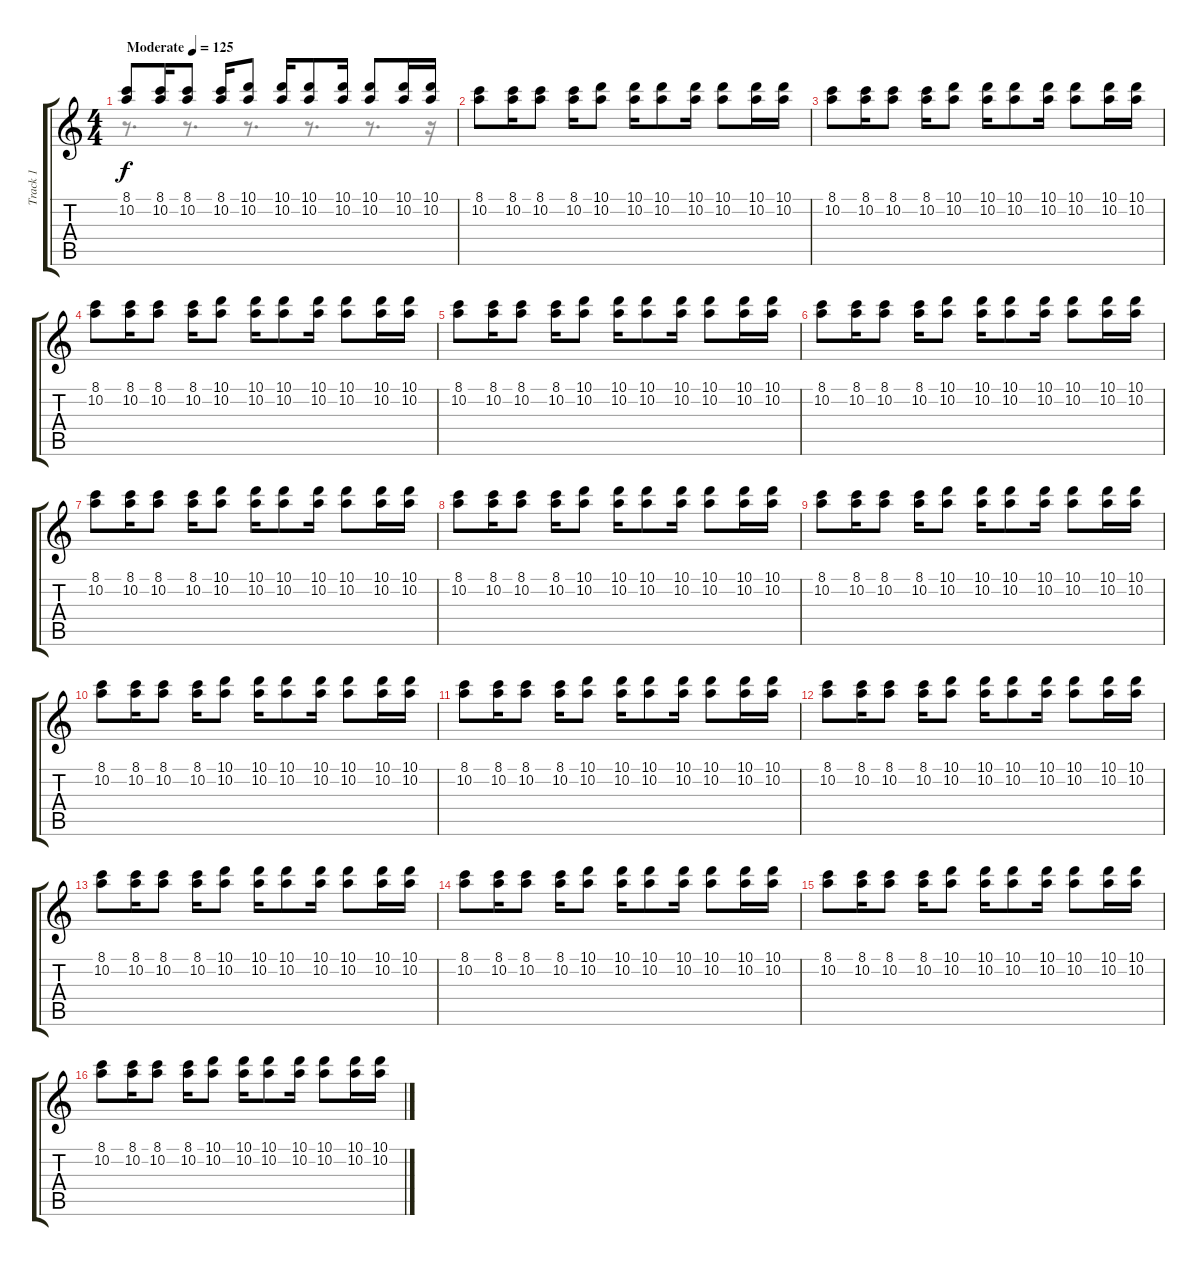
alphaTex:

\track ("Track 1" "Track 1") {instrument distortionguitar}
\staff {score tabs}
\tuning (E4 B3 G3 D3 A2 D2) {hide}
\voice
\ts (4 4)
\tempo (125 "Moderate")
\clef g2
\ks c
(8.1 10.2).8{dy f instrument distortionguitar} (8.1 10.2).16 (8.1 10.2).8 (8.1 10.2).16 (10.1 10.2).8 (10.1 10.2).16 (10.1 10.2).8 (10.1 10.2).16 (10.1 10.2).8 (10.1 10.2).16 (10.1 10.2).16 |
(8.1 10.2).8 (8.1 10.2).16 (8.1 10.2).8 (8.1 10.2).16 (10.1 10.2).8 (10.1 10.2).16 (10.1 10.2).8 (10.1 10.2).16 (10.1 10.2).8 (10.1 10.2).16 (10.1 10.2).16 |
(8.1 10.2).8 (8.1 10.2).16 (8.1 10.2).8 (8.1 10.2).16 (10.1 10.2).8 (10.1 10.2).16 (10.1 10.2).8 (10.1 10.2).16 (10.1 10.2).8 (10.1 10.2).16 (10.1 10.2).16 |
(8.1 10.2).8 (8.1 10.2).16 (8.1 10.2).8 (8.1 10.2).16 (10.1 10.2).8 (10.1 10.2).16 (10.1 10.2).8 (10.1 10.2).16 (10.1 10.2).8 (10.1 10.2).16 (10.1 10.2).16 |
(8.1 10.2).8 (8.1 10.2).16 (8.1 10.2).8 (8.1 10.2).16 (10.1 10.2).8 (10.1 10.2).16 (10.1 10.2).8 (10.1 10.2).16 (10.1 10.2).8 (10.1 10.2).16 (10.1 10.2).16 |
(8.1 10.2).8 (8.1 10.2).16 (8.1 10.2).8 (8.1 10.2).16 (10.1 10.2).8 (10.1 10.2).16 (10.1 10.2).8 (10.1 10.2).16 (10.1 10.2).8 (10.1 10.2).16 (10.1 10.2).16 |
(8.1 10.2).8 (8.1 10.2).16 (8.1 10.2).8 (8.1 10.2).16 (10.1 10.2).8 (10.1 10.2).16 (10.1 10.2).8 (10.1 10.2).16 (10.1 10.2).8 (10.1 10.2).16 (10.1 10.2).16 |
(8.1 10.2).8 (8.1 10.2).16 (8.1 10.2).8 (8.1 10.2).16 (10.1 10.2).8 (10.1 10.2).16 (10.1 10.2).8 (10.1 10.2).16 (10.1 10.2).8 (10.1 10.2).16 (10.1 10.2).16 |
(8.1 10.2).8 (8.1 10.2).16 (8.1 10.2).8 (8.1 10.2).16 (10.1 10.2).8 (10.1 10.2).16 (10.1 10.2).8 (10.1 10.2).16 (10.1 10.2).8 (10.1 10.2).16 (10.1 10.2).16 |
(8.1 10.2).8 (8.1 10.2).16 (8.1 10.2).8 (8.1 10.2).16 (10.1 10.2).8 (10.1 10.2).16 (10.1 10.2).8 (10.1 10.2).16 (10.1 10.2).8 (10.1 10.2).16 (10.1 10.2).16 |
(8.1 10.2).8 (8.1 10.2).16 (8.1 10.2).8 (8.1 10.2).16 (10.1 10.2).8 (10.1 10.2).16 (10.1 10.2).8 (10.1 10.2).16 (10.1 10.2).8 (10.1 10.2).16 (10.1 10.2).16 |
(8.1 10.2).8 (8.1 10.2).16 (8.1 10.2).8 (8.1 10.2).16 (10.1 10.2).8 (10.1 10.2).16 (10.1 10.2).8 (10.1 10.2).16 (10.1 10.2).8 (10.1 10.2).16 (10.1 10.2).16 |
(8.1 10.2).8 (8.1 10.2).16 (8.1 10.2).8 (8.1 10.2).16 (10.1 10.2).8 (10.1 10.2).16 (10.1 10.2).8 (10.1 10.2).16 (10.1 10.2).8 (10.1 10.2).16 (10.1 10.2).16 |
(8.1 10.2).8 (8.1 10.2).16 (8.1 10.2).8 (8.1 10.2).16 (10.1 10.2).8 (10.1 10.2).16 (10.1 10.2).8 (10.1 10.2).16 (10.1 10.2).8 (10.1 10.2).16 (10.1 10.2).16 |
(8.1 10.2).8 (8.1 10.2).16 (8.1 10.2).8 (8.1 10.2).16 (10.1 10.2).8 (10.1 10.2).16 (10.1 10.2).8 (10.1 10.2).16 (10.1 10.2).8 (10.1 10.2).16 (10.1 10.2).16 |
(8.1 10.2).8 (8.1 10.2).16 (8.1 10.2).8 (8.1 10.2).16 (10.1 10.2).8 (10.1 10.2).16 (10.1 10.2).8 (10.1 10.2).16 (10.1 10.2).8 (10.1 10.2).16 (10.1 10.2).16
\voice
\clef g2
\ottava regular
\simile none
\ks c
r.8{d dy f} r.8{d} r.8{d} r.8{d} r.8{d} r.16 |
|
|
|
|
|
|
|
|
|
|
|
|
|
|
